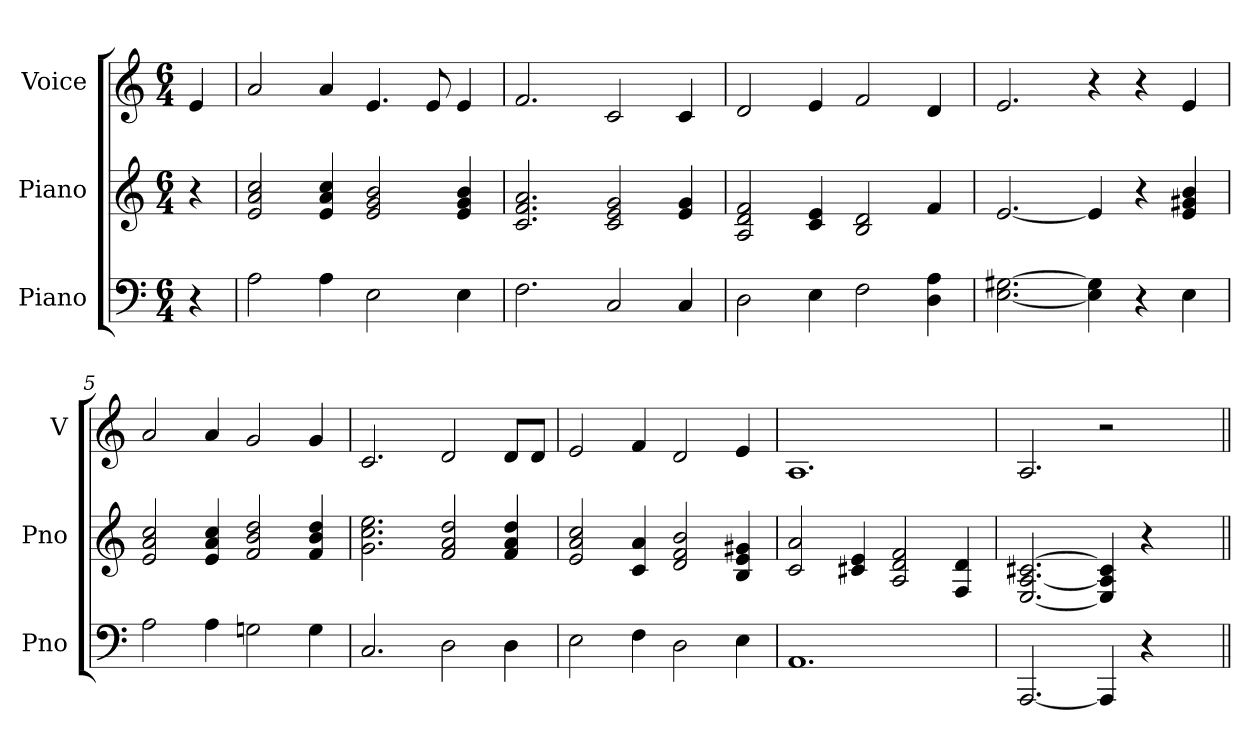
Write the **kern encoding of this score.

**kern	**kern	**kern
*part3	*part2	*part1
*staff3	*staff2	*staff1
*I"Piano	*I"Piano	*I"Voice
*I'Pno	*I'Pno	*I'V
*clefF4	*clefG2	*clefG2
*k[]	*k[]	*k[]
*M6/4	*M6/4	*M6/4
*MM120	*MM120	*MM120
=	=	=
4r	4r	4e/
=1	=1	=1
2A\	2e/ 2a/ 2cc/	2a/
4A\	4e/ 4a/ 4cc/	4a/
2E\	2e/ 2g/ 2b/	4.e/
.	.	8e/
4E\	4e/ 4g/ 4b/	4e/
=2	=2	=2
2.F\	2.c/ 2.f/ 2.a/	2.f/
2C/	2c/ 2e/ 2g/	2c/
4C/	4e/ 4g/	4c/
=3	=3	=3
2D\	2A/ 2d/ 2f/	2d/
4E\	4c/ 4e/	4e/
2F\	2B/ 2d/	2f/
4D\ 4A\	4f/	4d/
=4	=4	=4
[2.E\ [2.G#X\	[2.e/	2.e/
4E\] 4G#\]	4e/]	4r
4r	4r	4r
4E\	4e/ 4g#X/ 4b/	4e/
!!LO:LB:g=z
=5	=5	=5
2A\	2e/ 2a/ 2cc/	2a/
4A\	4e/ 4a/ 4cc/	4a/
2Gn\	2f/ 2b/ 2dd/	2g/
4G\	4f/ 4b/ 4dd/	4g/
=6	=6	=6
2.C/	2.g\ 2.cc\ 2.ee\	2.c/
2D\	2f/ 2a/ 2dd/	2d/
4D\	4f/ 4a/ 4dd/	8d/L
.	.	8d/J
=7	=7	=7
2E\	2e/ 2a/ 2cc/	2e/
4F\	4c/ 4a/	4f/
2D\	2d/ 2f/ 2b/	2d/
4E\	4B/ 4e/ 4g#X/	4e/
=8	=8	=8
1.AA	2c/ 2a/	1.A
.	4c#X/ 4e/	.
.	2A/ 2d/ 2f/	.
.	4F/ 4d/	.
!!LO:LB:g=z
=9	=9	=9
[2.AAA/	[2.E/ [2.A/ [2.c#X/	2.A/
4AAA/]	4E/] 4A/] 4c#/]	2r
4r	4r	.
4ryy	4ryy	4ryy
=||	=||	=||
*-	*-	*-
